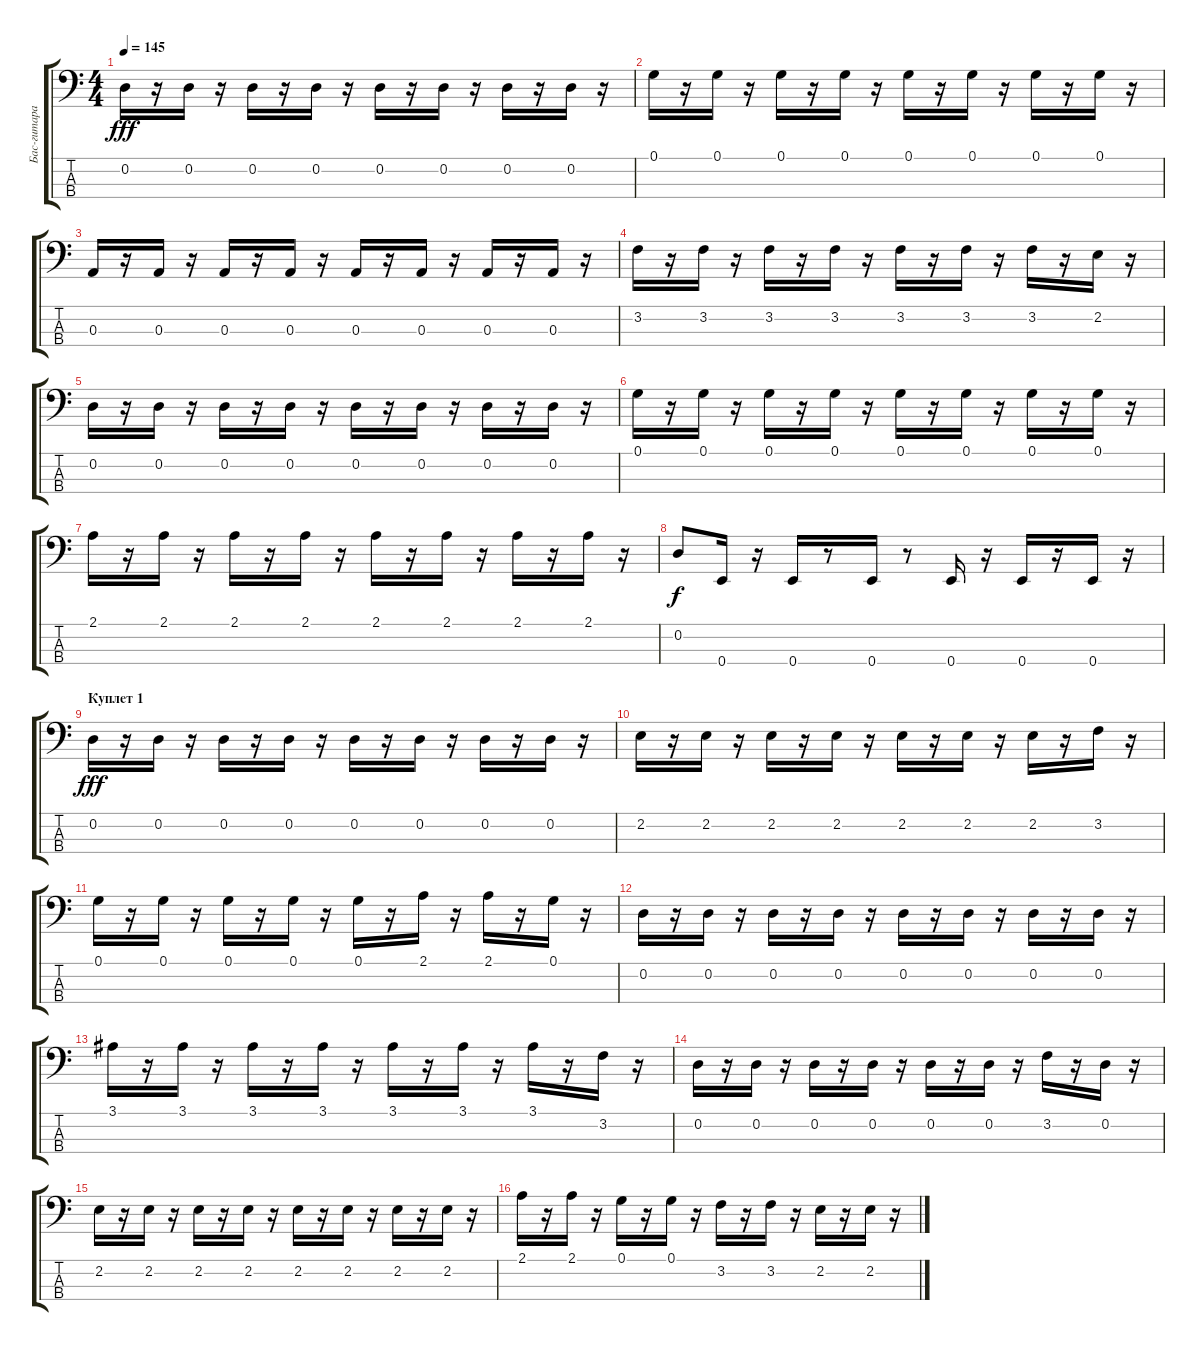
\track ("Бас-гитара" "Бас-гитара") {instrument electricbasspick}
\staff {score tabs}
\tuning (G2 D2 A1 E1) {hide}
\ts (4 4)
\tempo 145
\clef f4
\ks c
0.2.16{dy fff} r.16 0.2.16 r.16 0.2.16 r.16 0.2.16 r.16 0.2.16 r.16 0.2.16 r.16 0.2.16 r.16 0.2.16 r.16 |
0.1.16 r.16 0.1.16 r.16 0.1.16 r.16 0.1.16 r.16 0.1.16 r.16 0.1.16 r.16 0.1.16 r.16 0.1.16 r.16 |
0.3.16 r.16 0.3.16 r.16 0.3.16 r.16 0.3.16 r.16 0.3.16 r.16 0.3.16 r.16 0.3.16 r.16 0.3.16 r.16 |
3.2.16 r.16 3.2.16 r.16 3.2.16 r.16 3.2.16 r.16 3.2.16 r.16 3.2.16 r.16 3.2.16 r.16 2.2.16 r.16 |
0.2.16 r.16 0.2.16 r.16 0.2.16 r.16 0.2.16 r.16 0.2.16 r.16 0.2.16 r.16 0.2.16 r.16 0.2.16 r.16 |
0.1.16 r.16 0.1.16 r.16 0.1.16 r.16 0.1.16 r.16 0.1.16 r.16 0.1.16 r.16 0.1.16 r.16 0.1.16 r.16 |
2.1.16 r.16 2.1.16 r.16 2.1.16 r.16 2.1.16 r.16 2.1.16 r.16 2.1.16 r.16 2.1.16 r.16 2.1.16 r.16 |
0.2.8{dy f} 0.4.16 r.16 0.4.16 r.8 0.4.16 r.8 0.4.16 r.16 0.4.16 r.16 0.4.16 r.16 |
\section ("" "Куплет 1")
0.2.16{dy fff} r.16 0.2.16 r.16 0.2.16 r.16 0.2.16 r.16 0.2.16 r.16 0.2.16 r.16 0.2.16 r.16 0.2.16 r.16 |
2.2.16 r.16 2.2.16 r.16 2.2.16 r.16 2.2.16 r.16 2.2.16 r.16 2.2.16 r.16 2.2.16 r.16 3.2.16 r.16 |
0.1.16 r.16 0.1.16 r.16 0.1.16 r.16 0.1.16 r.16 0.1.16 r.16 2.1.16 r.16 2.1.16 r.16 0.1.16 r.16 |
0.2.16 r.16 0.2.16 r.16 0.2.16 r.16 0.2.16 r.16 0.2.16 r.16 0.2.16 r.16 0.2.16 r.16 0.2.16 r.16 |
3.1.16 r.16 3.1.16 r.16 3.1.16 r.16 3.1.16 r.16 3.1.16 r.16 3.1.16 r.16 3.1.16 r.16 3.2.16 r.16 |
0.2.16 r.16 0.2.16 r.16 0.2.16 r.16 0.2.16 r.16 0.2.16 r.16 0.2.16 r.16 3.2.16 r.16 0.2.16 r.16 |
2.2.16 r.16 2.2.16 r.16 2.2.16 r.16 2.2.16 r.16 2.2.16 r.16 2.2.16 r.16 2.2.16 r.16 2.2.16 r.16 |
2.1.16 r.16 2.1.16 r.16 0.1.16 r.16 0.1.16 r.16 3.2.16 r.16 3.2.16 r.16 2.2.16 r.16 2.2.16 r.16
